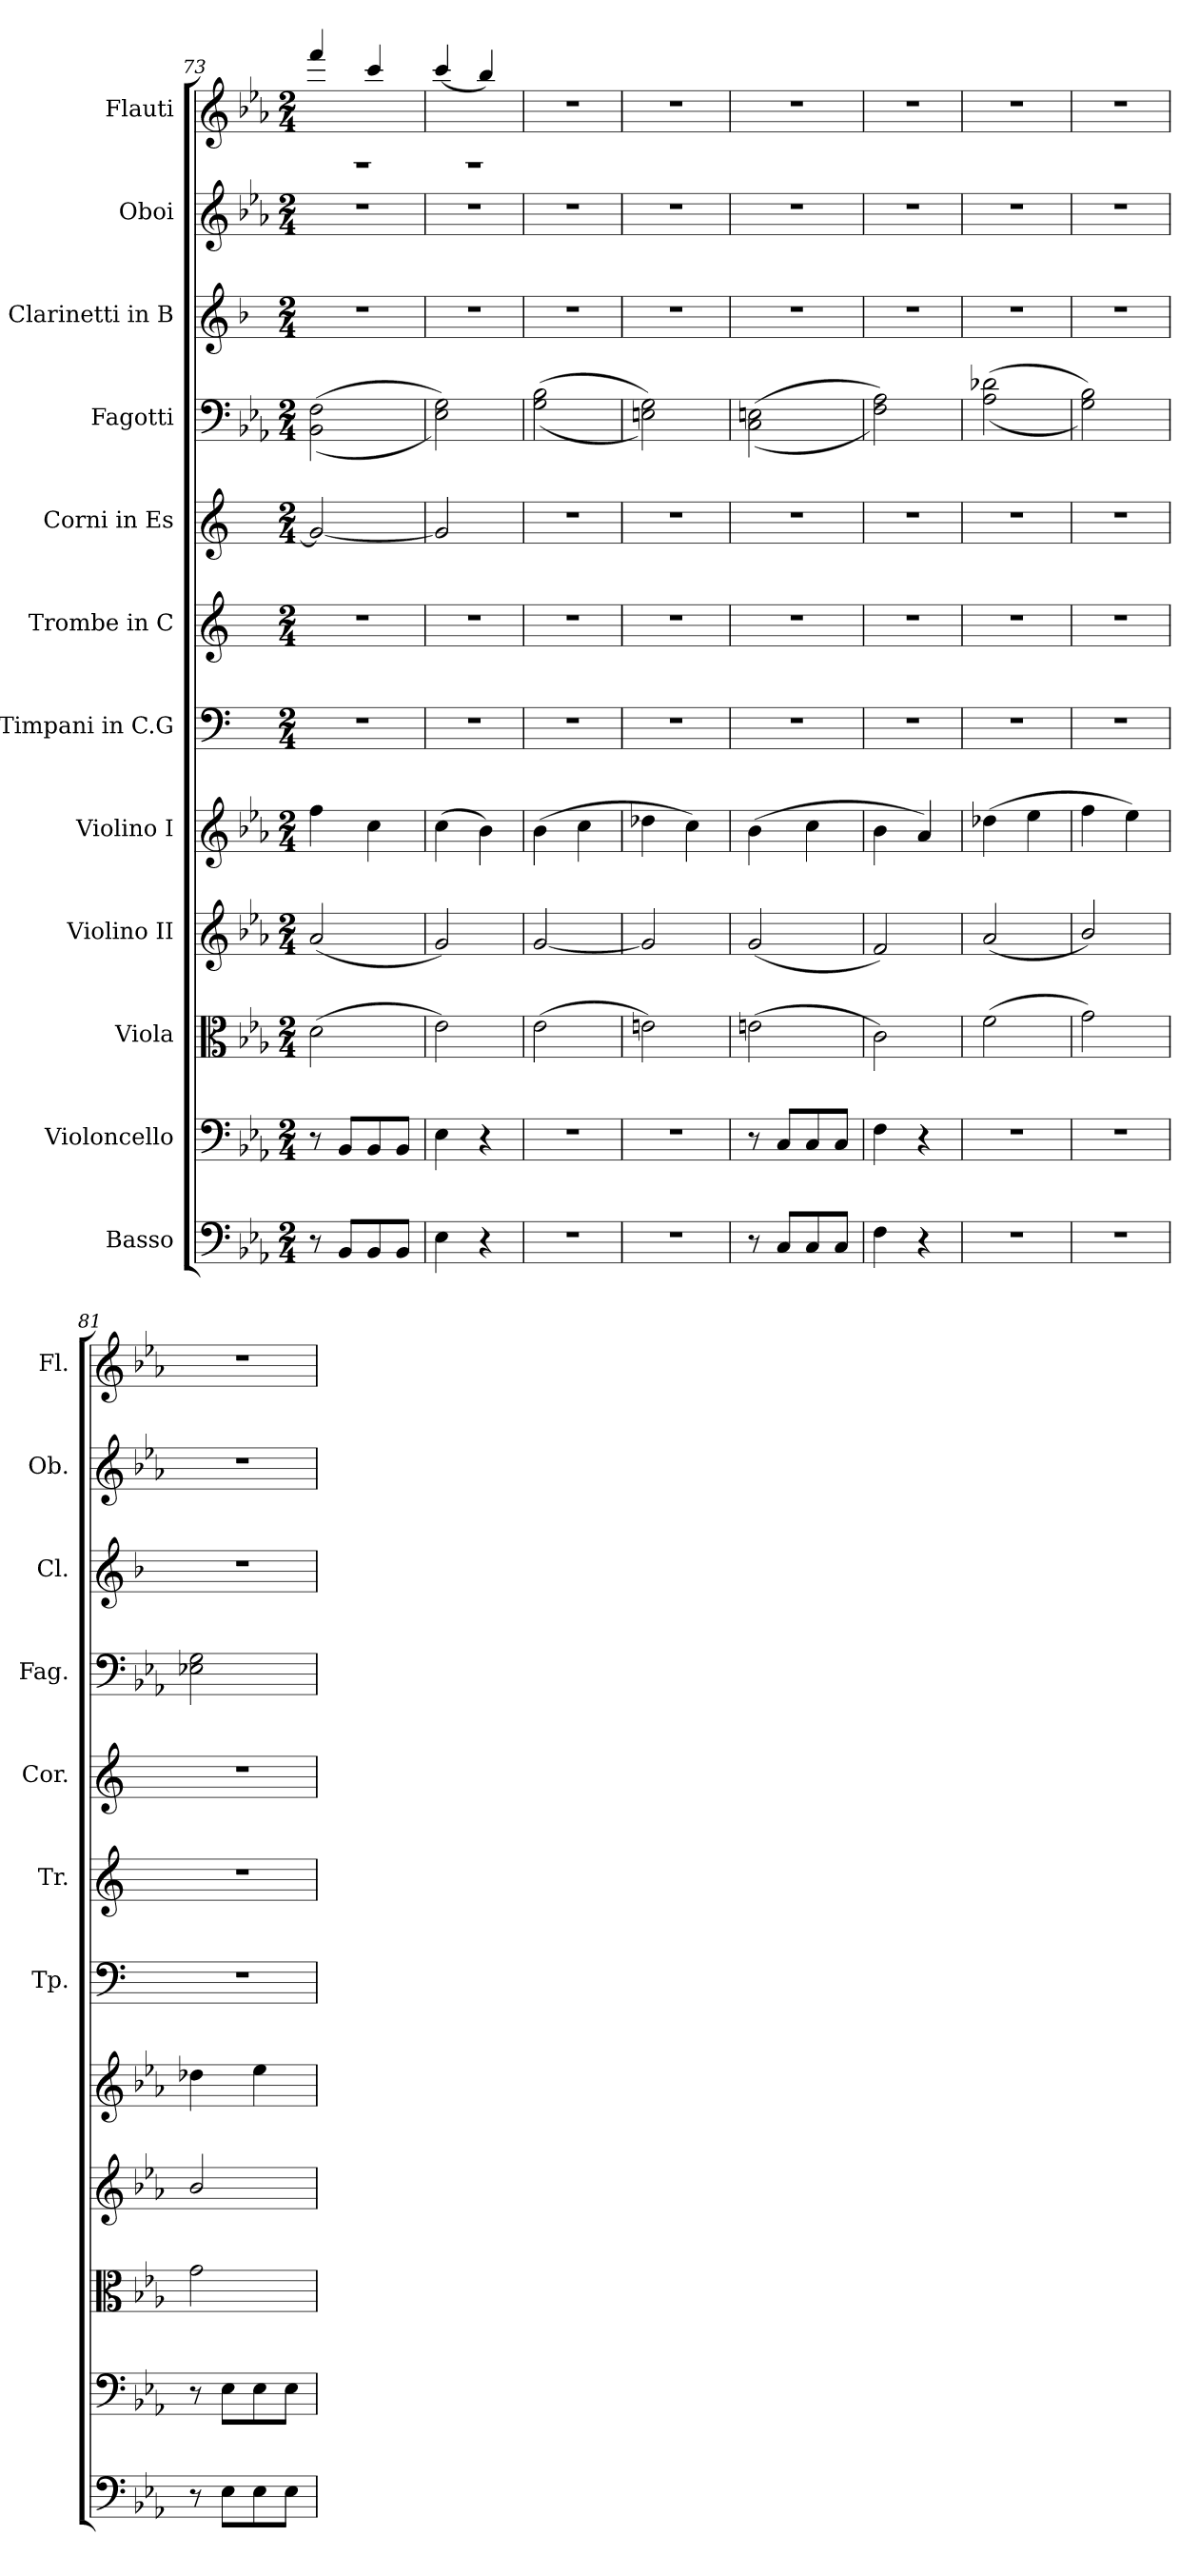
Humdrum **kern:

**kern	**kern	**kern	**kern	**kern	**kern	**kern	**kern	**kern	**kern	**kern	**kern
*part12	*part11	*part10	*part9	*part8	*part7	*part6	*part5	*part4	*part3	*part2	*part1
*staff12	*staff11	*staff10	*staff9	*staff8	*staff7	*staff6	*staff5	*staff4	*staff3	*staff2	*staff1
*I"Basso	*I"Violoncello	*I"Viola	*I"Violino II	*I"Violino I	*I"Timpani in C.G	*I"Trombe in C	*I"Corni in Es	*I"Fagotti	*I"Clarinetti in B	*I"Oboi	*I"Flauti
*	*	*	*	*	*I'Tp.	*I'Tr.	*I'Cor.	*I'Fag.	*I'Cl.	*I'Ob.	*I'Fl.
*clefF4	*clefF4	*clefC3	*clefG2	*clefG2	*clefF4	*clefG2	*clefG2	*clefF4	*clefG2	*clefG2	*clefG2
*ITrd7c12	*	*	*	*	*	*	*ITrd5c9	*	*ITrd1c2	*	*
*k[b-e-a-]	*k[b-e-a-]	*k[b-e-a-]	*k[b-e-a-]	*k[b-e-a-]	*k[]	*k[]	*k[b-e-a-]	*k[b-e-a-]	*k[b-e-a-]	*k[b-e-a-]	*k[b-e-a-]
*M2/4	*M2/4	*M2/4	*M2/4	*M2/4	*M2/4	*M2/4	*M2/4	*M2/4	*M2/4	*M2/4	*M2/4
=73	=73	=73	=73	=73	=73	=73	=73	=73	=73	=73	=73
*	*	*	*	*	*	*	*	*	*	*	*^
8r	8r	(2d\	(2a-/	4ff\	2r	2r	2B-/_	((2BB-\ 2F\	2r	2r	2rF	4fff/
8BBB-/L	8BB-/L	.	.	.	.	.	.	.	.	.	.	.
8BBB-/	8BB-/	.	.	4cc\	.	.	.	.	.	.	.	4ccc/
8BBB-/J	8BB-/J	.	.	.	.	.	.	.	.	.	.	.
=74	=74	=74	=74	=74	=74	=74	=74	=74	=74	=74	=74	=74
4EE-\	4E-\	2e-\)	2g/)	(4cc\	2r	2r	2B-/]	2E-\ 2G\))	2r	2r	2rF	(4ccc/
4r	4r	.	.	4b-\)	.	.	.	.	.	.	.	4bb-/)
*	*	*	*	*	*	*	*	*	*	*	*v	*v
=75	=75	=75	=75	=75	=75	=75	=75	=75	=75	=75	=75
2r	2r	(2e-\	[2g/	(4b-\	2r	2r	2r	((2G\ 2B-\	2r	2r	2r
.	.	.	.	4cc\	.	.	.	.	.	.	.
=76	=76	=76	=76	=76	=76	=76	=76	=76	=76	=76	=76
2r	2r	2en\)	2g/]	4dd-X\	2r	2r	2r	2En\ 2G\))	2r	2r	2r
.	.	.	.	4cc\)	.	.	.	.	.	.	.
=77	=77	=77	=77	=77	=77	=77	=77	=77	=77	=77	=77
8r	8r	(2en\	(2g/	(4b-\	2r	2r	2r	((2C\ 2En\	2r	2r	2r
8CC/L	8C/L	.	.	.	.	.	.	.	.	.	.
8CC/	8C/	.	.	4cc\	.	.	.	.	.	.	.
8CC/J	8C/J	.	.	.	.	.	.	.	.	.	.
=78	=78	=78	=78	=78	=78	=78	=78	=78	=78	=78	=78
4FF\	4F\	2c\)	2f/)	4b-\	2r	2r	2r	2F\ 2A-\))	2r	2r	2r
4r	4r	.	.	4a-/)	.	.	.	.	.	.	.
=79	=79	=79	=79	=79	=79	=79	=79	=79	=79	=79	=79
2r	2r	(2f\	(2a-/	(4dd-X\	2r	2r	2r	((2A-\ 2d-X\	2r	2r	2r
.	.	.	.	4ee-\	.	.	.	.	.	.	.
=80	=80	=80	=80	=80	=80	=80	=80	=80	=80	=80	=80
2r	2r	2g\)	2b-/)	4ff\	2r	2r	2r	2G\ 2B-\))	2r	2r	2r
.	.	.	.	4ee-\)	.	.	.	.	.	.	.
=81	=81	=81	=81	=81	=81	=81	=81	=81	=81	=81	=81
8r	8r	2g\	2b-/	4dd-X\	2r	2r	2r	2E-X\ 2G\	2r	2r	2r
8EE-\L	8E-\L	.	.	.	.	.	.	.	.	.	.
8EE-\	8E-\	.	.	4ee-\	.	.	.	.	.	.	.
8EE-\J	8E-\J	.	.	.	.	.	.	.	.	.	.
=	=	=	=	=	=	=	=	=	=	=	=
*-	*-	*-	*-	*-	*-	*-	*-	*-	*-	*-	*-
